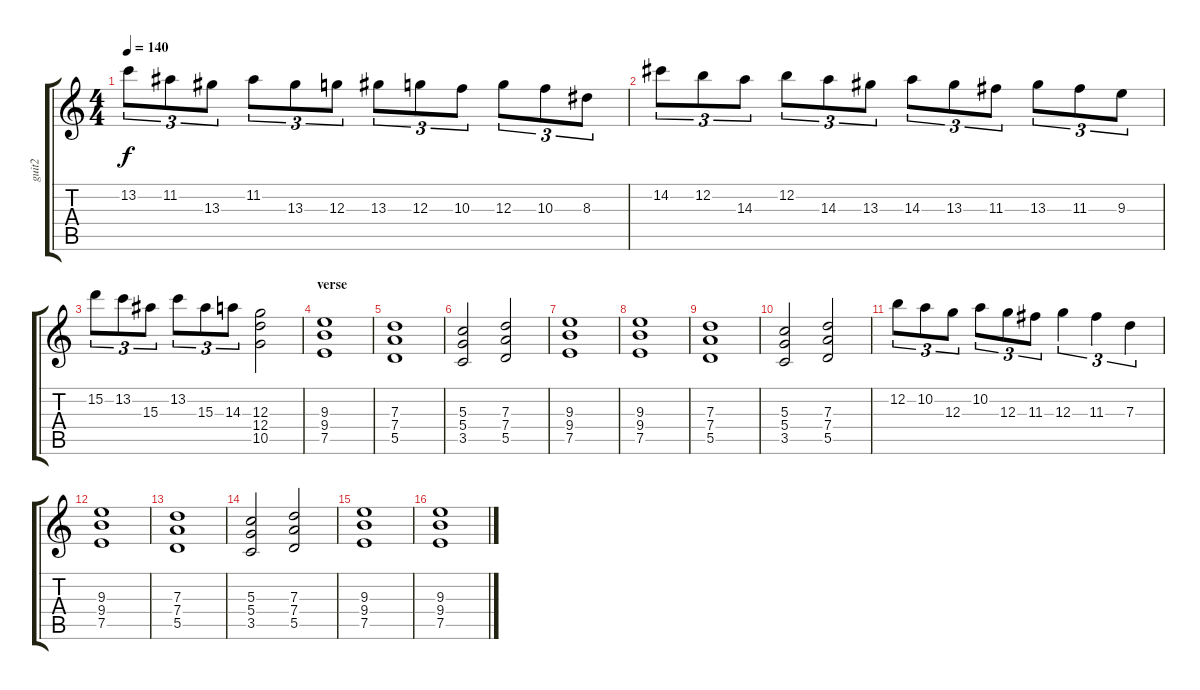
\track ("guit2" "guit2") {instrument distortionguitar}
\staff {score tabs}
\tuning (E4 B3 G3 D3 A2 E2) {hide}
\ts (4 4)
\tempo 140
\clef g2
\ks c
13.2.8{tu (3 2) dy f} 11.2.8{tu (3 2)} 13.3.8{tu (3 2)} 11.2.8{tu (3 2)} 13.3.8{tu (3 2)} 12.3.8{tu (3 2)} 13.3.8{tu (3 2)} 12.3.8{tu (3 2)} 10.3.8{tu (3 2)} 12.3.8{tu (3 2)} 10.3.8{tu (3 2)} 8.3.8{tu (3 2)} |
14.2.8{tu (3 2)} 12.2.8{tu (3 2)} 14.3.8{tu (3 2)} 12.2.8{tu (3 2)} 14.3.8{tu (3 2)} 13.3.8{tu (3 2)} 14.3.8{tu (3 2)} 13.3.8{tu (3 2)} 11.3.8{tu (3 2)} 13.3.8{tu (3 2)} 11.3.8{tu (3 2)} 9.3.8{tu (3 2)} |
15.2.8{tu (3 2)} 13.2.8{tu (3 2)} 15.3.8{tu (3 2)} 13.2.8{tu (3 2)} 15.3.8{tu (3 2)} 14.3.8{tu (3 2)} (12.3 12.4 10.5).2 |
\section ("" "verse")
(9.3 9.4 7.5).1 |
(7.3 7.4 5.5).1 |
(5.3 5.4 3.5).2 (7.3 7.4 5.5).2 |
(9.3 9.4 7.5).1 |
(9.3 9.4 7.5).1 |
(7.3 7.4 5.5).1 |
(5.3 5.4 3.5).2 (7.3 7.4 5.5).2 |
12.2.8{tu (3 2)} 10.2.8{tu (3 2)} 12.3.8{tu (3 2)} 10.2.8{tu (3 2)} 12.3.8{tu (3 2)} 11.3.8{tu (3 2)} 12.3.4{tu (3 2)} 11.3.4{tu (3 2)} 7.3.4{tu (3 2)} |
(9.3 9.4 7.5).1 |
(7.3 7.4 5.5).1 |
(5.3 5.4 3.5).2 (7.3 7.4 5.5).2 |
(9.3 9.4 7.5).1 |
(9.3 9.4 7.5).1
